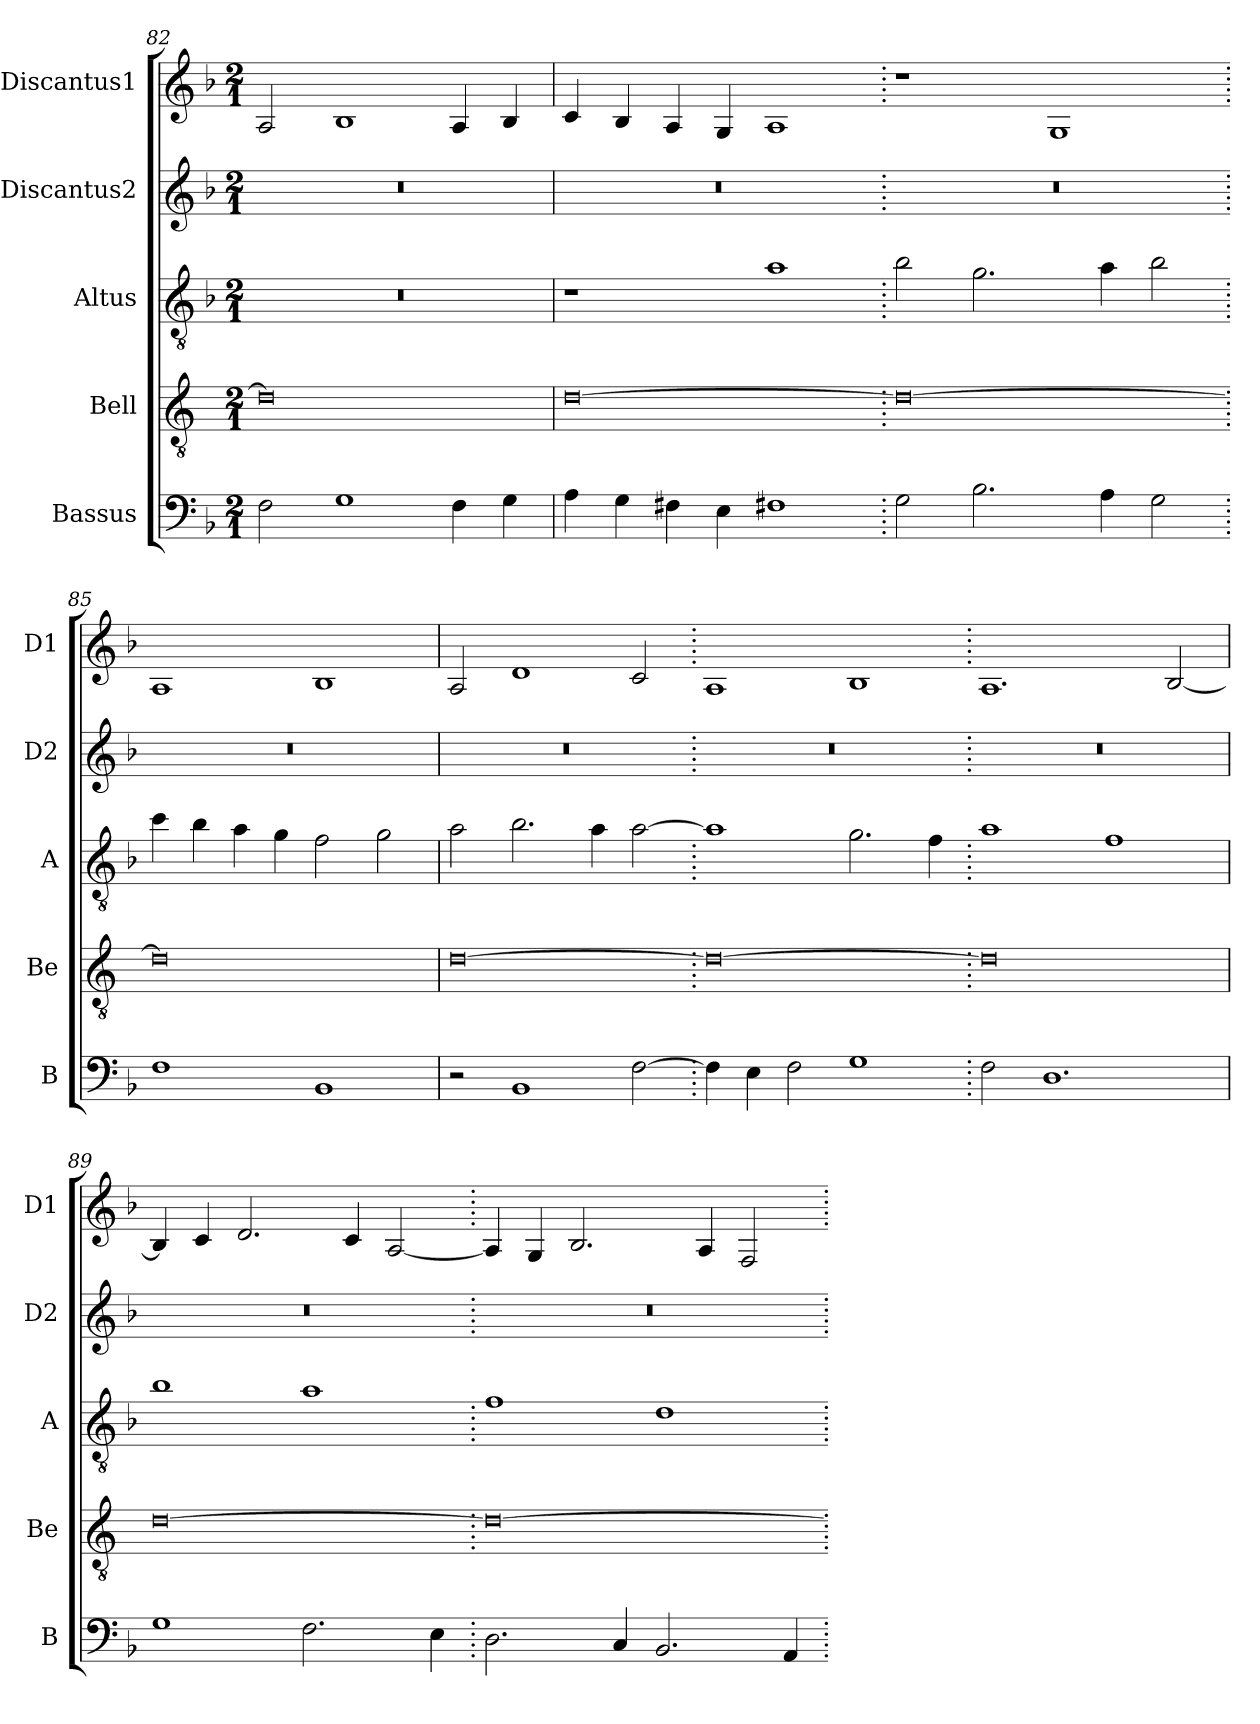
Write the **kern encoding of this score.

**kern	**kern	**kern	**kern	**kern
*part5	*part4	*part3	*part2	*part1
*staff5	*staff4	*staff3	*staff2	*staff1
*I"Bassus	*I"Bell	*I"Altus	*I"Discantus2	*I"Discantus1
*I'B	*I'Be	*I'A	*I'D2	*I'D1
*clefF4	*clefGv2	*clefGv2	*clefG2	*clefG2
*k[b-]	*k[]	*k[b-]	*k[b-]	*k[b-]
*M2/1	*M2/1	*M2/1	*M2/1	*M2/1
=82	=82	=82	=82	=82
2F\	0d]	0r	0r	2A/
1G	.	.	.	1B-
4F\	.	.	.	4A/
4G\	.	.	.	4B-/
=83	=83	=83	=83	=83
4A\	[0d	1r	0r	4c/
4G\	.	.	.	4B-/
4F#X\	.	.	.	4A/
4E\	.	.	.	4G/
1F#X	.	1a	.	1A
=84.	=84.	=84.	=84.	=84.
2G\	0d_	2b-\	0r	1r
2.B-\	.	2.g\	.	.
.	.	.	.	1G
4A\	.	4a\	.	.
2G\	.	2b-\	.	.
=85.	=85.	=85.	=85.	=85.
1F	0d]	4cc\	0r	1A
.	.	4b-\	.	.
.	.	4a\	.	.
.	.	4g\	.	.
1BB-	.	2f\	.	1B-
.	.	2g\	.	.
=86	=86	=86	=86	=86
2r	[0d	2a\	0r	2A/
1BB-	.	2.b-\	.	1d
.	.	4a\	.	.
[2F\	.	[2a\	.	2c/
=87.	=87.	=87.	=87.	=87.
4F\]	0d_	1a]	0r	1A
4E\	.	.	.	.
2F\	.	.	.	.
1G	.	2.g\	.	1B-
.	.	4f\	.	.
=88.	=88.	=88.	=88.	=88.
2F\	0d]	1a	0r	1.A
1.D	.	.	.	.
.	.	1f	.	.
.	.	.	.	[2B-/
=89	=89	=89	=89	=89
1G	[0d	1b-	0r	4B-/]
.	.	.	.	4c/
.	.	.	.	2.d/
2.F\	.	1a	.	.
.	.	.	.	4c/
.	.	.	.	[2A/
4E\	.	.	.	.
=90.	=90.	=90.	=90.	=90.
2.D\	0d_	1f	0r	4A/]
.	.	.	.	4G/
.	.	.	.	2.B-/
4C/	.	.	.	.
2.BB-/	.	1d	.	.
.	.	.	.	4A/
.	.	.	.	2F/
4AA/	.	.	.	.
=.	=.	=.	=.	=.
*-	*-	*-	*-	*-
